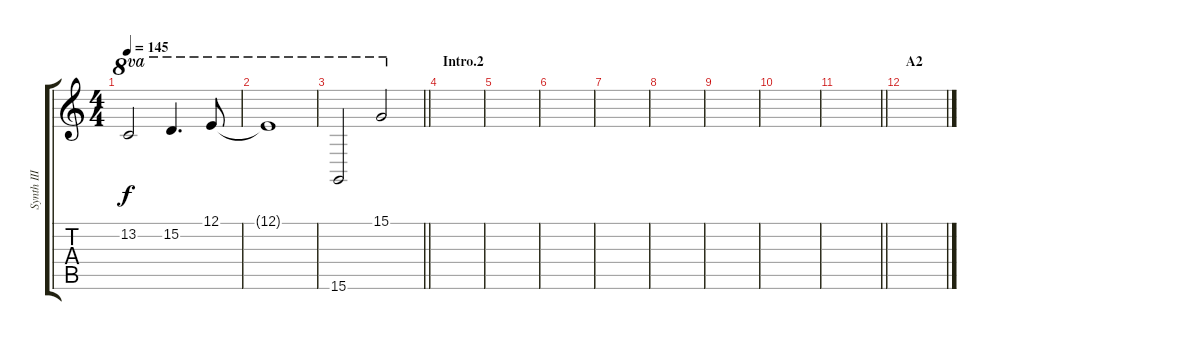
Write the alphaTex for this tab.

\track ("Synth III (Kotobuki Tsumugi)" "Synth III ") {instrument fx6goblins}
\staff {score tabs}
\tuning (E4 B3 G3 D3 A2 E2) {hide}
\ts (4 4)
\tempo 145
\clef g2
\ks c
13.2.2{ot 8va dy f} 15.2.4{d ot 8va} 12.1.8{ot 8va} |
12.1{t}.1{ot 8va} |
\barLineRight lightlight
15.6.2{ot 8va} 15.1.2{ot 8va} |
\section ("" "Intro.2")
|
|
|
|
|
|
|
\barLineRight lightlight
|
\section ("" "A2")
